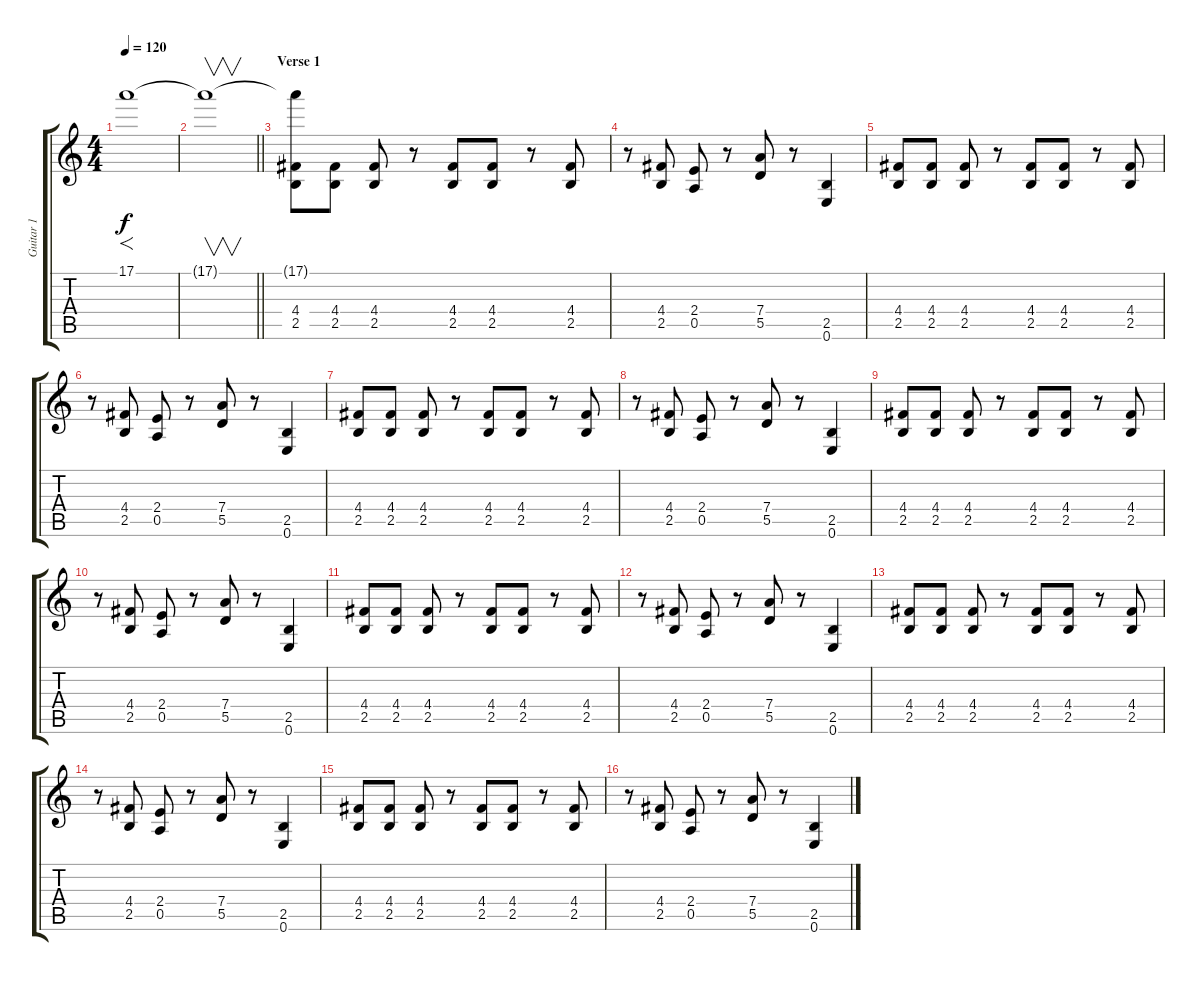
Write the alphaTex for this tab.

\track ("Guitar 1" "Guitar 1") {instrument distortionguitar}
\staff {score tabs}
\tuning (E4 B3 G3 D3 A2 E2) {hide}
\ts (4 4)
\tempo 120
\clef g2
\ks c
17.1.1{f dy f volume 16 instrument distortionguitar} |
\barLineRight lightlight
17.1{t}.1{v} |
\section ("" "Verse 1")
(17.1{t} 4.4 2.5).8 (4.4 2.5).8 (4.4 2.5).8 r.8 (4.4 2.5).8 (4.4 2.5).8 r.8 (4.4 2.5).8 |
r.8 (4.4 2.5).8 (2.4 0.5).8 r.8 (7.4 5.5).8 r.8 (2.5 0.6).4 |
(4.4 2.5).8 (4.4 2.5).8 (4.4 2.5).8 r.8 (4.4 2.5).8 (4.4 2.5).8 r.8 (4.4 2.5).8 |
r.8 (4.4 2.5).8 (2.4 0.5).8 r.8 (7.4 5.5).8 r.8 (2.5 0.6).4 |
(4.4 2.5).8 (4.4 2.5).8 (4.4 2.5).8 r.8 (4.4 2.5).8 (4.4 2.5).8 r.8 (4.4 2.5).8 |
r.8 (4.4 2.5).8 (2.4 0.5).8 r.8 (7.4 5.5).8 r.8 (2.5 0.6).4 |
(4.4 2.5).8 (4.4 2.5).8 (4.4 2.5).8 r.8 (4.4 2.5).8 (4.4 2.5).8 r.8 (4.4 2.5).8 |
r.8 (4.4 2.5).8 (2.4 0.5).8 r.8 (7.4 5.5).8 r.8 (2.5 0.6).4 |
(4.4 2.5).8 (4.4 2.5).8 (4.4 2.5).8 r.8 (4.4 2.5).8 (4.4 2.5).8 r.8 (4.4 2.5).8 |
r.8 (4.4 2.5).8 (2.4 0.5).8 r.8 (7.4 5.5).8 r.8 (2.5 0.6).4 |
(4.4 2.5).8 (4.4 2.5).8 (4.4 2.5).8 r.8 (4.4 2.5).8 (4.4 2.5).8 r.8 (4.4 2.5).8 |
r.8 (4.4 2.5).8 (2.4 0.5).8 r.8 (7.4 5.5).8 r.8 (2.5 0.6).4 |
(4.4 2.5).8 (4.4 2.5).8 (4.4 2.5).8 r.8 (4.4 2.5).8 (4.4 2.5).8 r.8 (4.4 2.5).8 |
r.8 (4.4 2.5).8 (2.4 0.5).8 r.8 (7.4 5.5).8 r.8 (2.5 0.6).4
